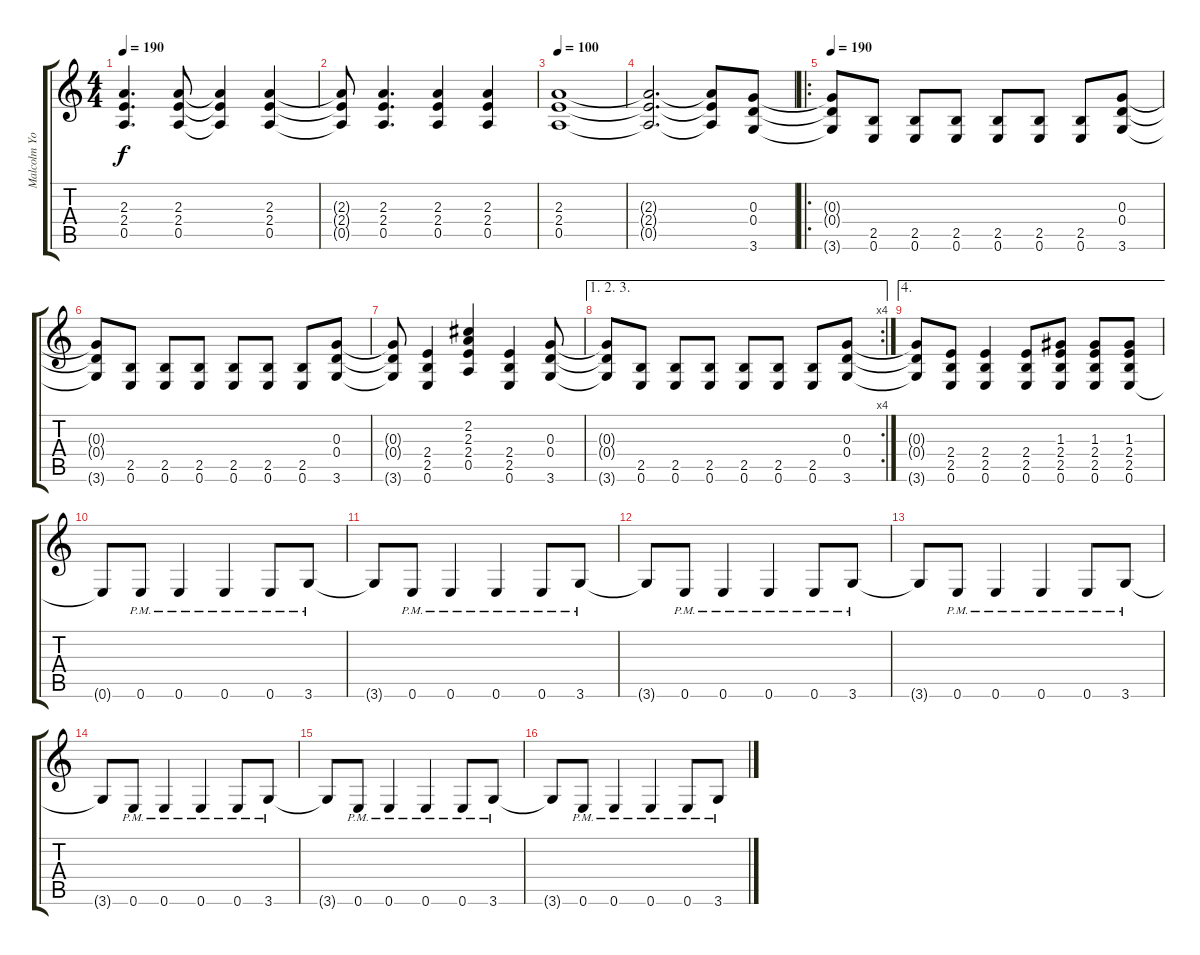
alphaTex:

\track ("Malcolm Young (Rhythm Guitar)" "Malcolm Yo") {instrument overdrivenguitar}
\staff {score tabs}
\tuning (E4 B3 G3 D3 A2 E2) {hide}
\ts (4 4)
\tempo 190
\clef g2
\ks c
(2.3 2.4 0.5).4{d dy f} (2.3 2.4 0.5).8 (2.3{t} 2.4{t} 0.5{t}).4 (2.3 2.4 0.5).4 |
(2.3{t} 2.4{t} 0.5{t}).8 (2.3 2.4 0.5).4{d} (2.3 2.4 0.5).4 (2.3 2.4 0.5).4 |
\tempo 100
(2.3 2.4 0.5).1 |
(2.3{t} 2.4{t} 0.5{t}).2{d} (2.3{t} 2.4{t} 0.5{t}).8 (0.3 0.4 3.6).8 |
\ro
\tempo 190
(0.3{t} 0.4{t} 3.6{t}).8 (2.5 0.6).8 (2.5 0.6).8 (2.5 0.6).8 (2.5 0.6).8 (2.5 0.6).8 (2.5 0.6).8 (0.3 0.4 3.6).8 |
(0.3{t} 0.4{t} 3.6{t}).8 (2.5 0.6).8 (2.5 0.6).8 (2.5 0.6).8 (2.5 0.6).8 (2.5 0.6).8 (2.5 0.6).8 (0.3 0.4 3.6).8 |
(0.3{t} 0.4{t} 3.6{t}).8 (2.4 2.5 0.6).4 (2.2 2.3 2.4 0.5).4 (2.4 2.5 0.6).4 (0.3 0.4 3.6).8 |
\ae (1 2 3)
\rc 4
(0.3{t} 0.4{t} 3.6{t}).8 (2.5 0.6).8 (2.5 0.6).8 (2.5 0.6).8 (2.5 0.6).8 (2.5 0.6).8 (2.5 0.6).8 (0.3 0.4 3.6).8 |
\ae 4
(0.3{t} 0.4{t} 3.6{t}).8 (2.4 2.5 0.6).8 (2.4 2.5 0.6).4 (2.4 2.5 0.6).8 (1.3 2.4 2.5 0.6).8 (1.3 2.4 2.5 0.6).8 (1.3 2.4 2.5 0.6).8 |
0.6{t}.8{volume 5 instrument electricguitarclean} 0.6{pm}.8 0.6{pm}.4 0.6{pm}.4 0.6{pm}.8 3.6{pm}.8 |
3.6{t}.8 0.6{pm}.8 0.6{pm}.4 0.6{pm}.4 0.6{pm}.8 3.6{pm}.8 |
3.6{t}.8 0.6{pm}.8 0.6{pm}.4 0.6{pm}.4 0.6{pm}.8 3.6{pm}.8 |
3.6{t}.8 0.6{pm}.8 0.6{pm}.4 0.6{pm}.4 0.6{pm}.8 3.6{pm}.8 |
3.6{t}.8 0.6{pm}.8 0.6{pm}.4 0.6{pm}.4 0.6{pm}.8 3.6{pm}.8 |
3.6{t}.8 0.6{pm}.8 0.6{pm}.4 0.6{pm}.4 0.6{pm}.8 3.6{pm}.8 |
3.6{t}.8 0.6{pm}.8 0.6{pm}.4 0.6{pm}.4 0.6{pm}.8 3.6{pm}.8
